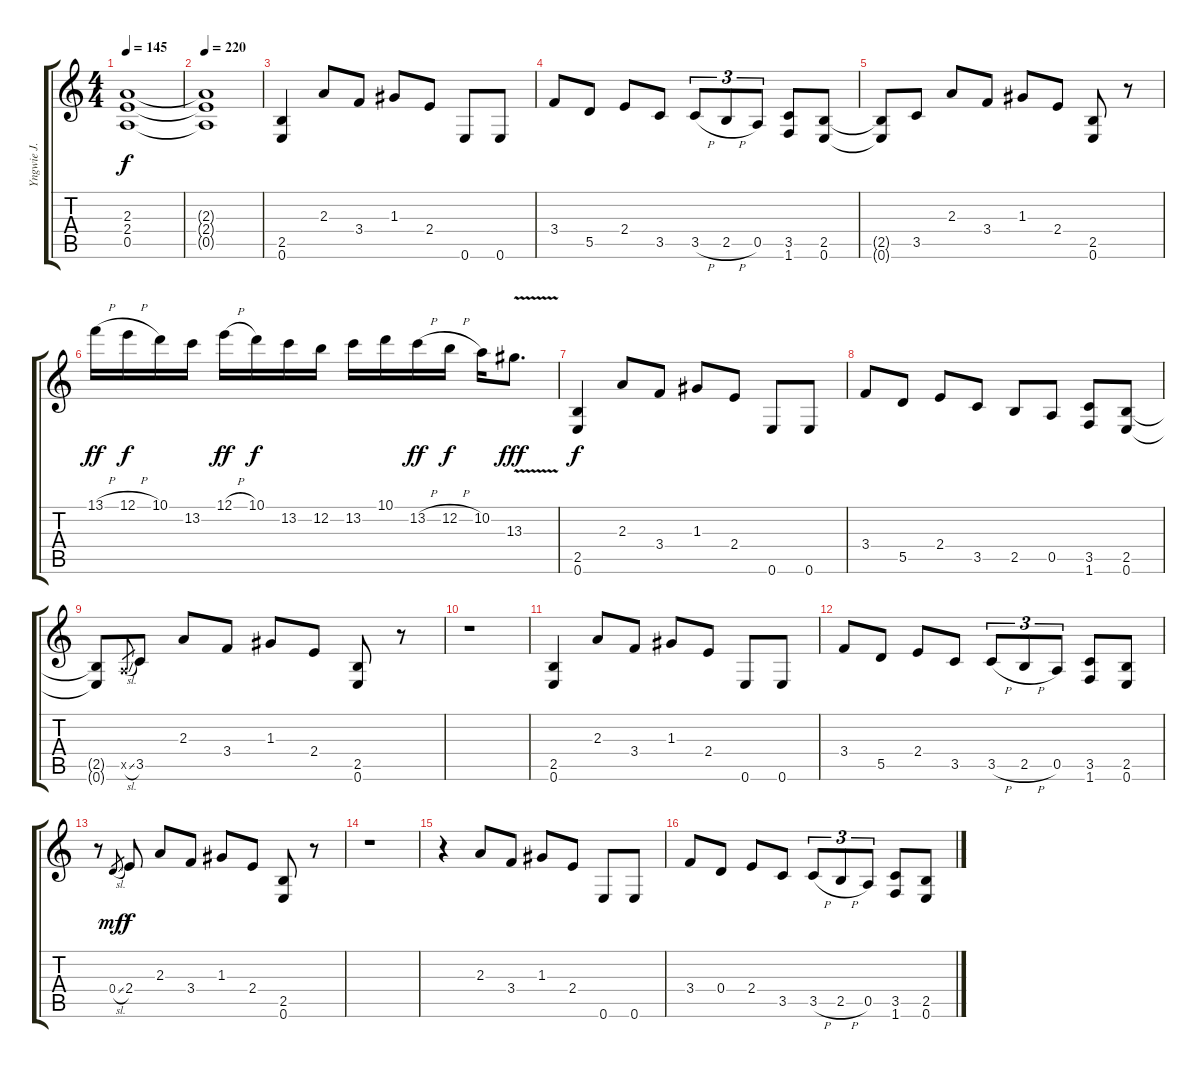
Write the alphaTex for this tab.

\track ("Yngwie J. Malmsteen (Guitar II)" "Yngwie J. ") {instrument overdrivenguitar}
\staff {score tabs}
\tuning (E4 B3 G3 D3 A2 E2) {hide}
\ts (4 4)
\tempo 145
\clef g2
\ks c
(2.3 2.4 0.5).1{dy f} |
\tempo 220
(2.3{t} 2.4{t} 0.5{t}).1 |
(2.5 0.6).4 2.3.8 3.4.8 1.3.8 2.4.8 0.6.8 0.6.8 |
3.4.8 5.5.8 2.4.8 3.5.8 3.5{h}.8{tu (3 2)} 2.5{h}.8{tu (3 2)} 0.5.8{tu (3 2)} (3.5 1.6).8 (2.5 0.6).8 |
(2.5{t} 0.6{t}).8 3.5.8 2.3.8 3.4.8 1.3.8 2.4.8 (2.5 0.6).8 r.8 |
13.1{h}.16{dy ff} 12.1{h}.16{dy f} 10.1.16 13.2.16 12.1{h}.16{dy ff} 10.1.16{dy f} 13.2.16 12.2.16 13.2.16 10.1.16 13.2{h}.16{dy ff} 12.2{h}.16{dy f} 10.2.16 13.3{v}.8{d dy fff} |
(2.5 0.6).4{dy f} 2.3.8 3.4.8 1.3.8 2.4.8 0.6.8 0.6.8 |
3.4.8 5.5.8 2.4.8 3.5.8 2.5.8 0.5.8 (3.5 1.6).8 (2.5 0.6).8 |
(2.5{t} 0.6{t}).8 0.5{sl x}.8{gr} 3.5.8 2.3.8 3.4.8 1.3.8 2.4.8 (2.5 0.6).8 r.8 |
r.1 |
(2.5 0.6).4 2.3.8 3.4.8 1.3.8 2.4.8 0.6.8 0.6.8 |
3.4.8 5.5.8 2.4.8 3.5.8 3.5{h}.8{tu (3 2)} 2.5{h}.8{tu (3 2)} 0.5.8{tu (3 2)} (3.5 1.6).8 (2.5 0.6).8 |
r.8 0.4{sl}.8{gr dy mf} 2.4.8{dy f} 2.3.8 3.4.8 1.3.8 2.4.8 (2.5 0.6).8 r.8 |
r.1 |
r.4 2.3.8 3.4.8 1.3.8 2.4.8 0.6.8 0.6.8 |
3.4.8 0.4.8 2.4.8 3.5.8 3.5{h}.8{tu (3 2)} 2.5{h}.8{tu (3 2)} 0.5.8{tu (3 2)} (3.5 1.6).8 (2.5 0.6).8
